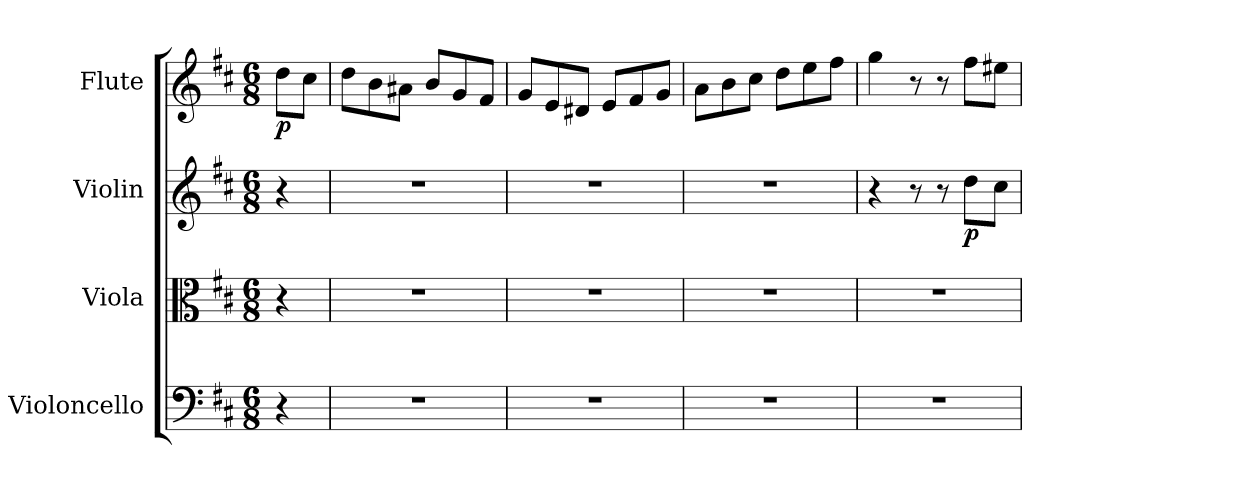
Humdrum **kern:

**kern	**kern	**kern	**dynam	**kern	**dynam
*part4	*part3	*part2	*part2	*part1	*part1
*staff4	*staff3	*staff2	*staff2	*staff1	*staff1
*I"Violoncello	*I"Viola	*I"Violin	*	*I"Flute	*
*I'Vc	*I'Vla	*I'Vln	*	*I'Fl	*
*clefF4	*clefC3	*clefG2	*	*clefG2	*
*k[f#c#]	*k[f#c#]	*k[f#c#]	*	*k[f#c#]	*
*D:	*D:	*D:	*	*D:	*
*M6/8	*M6/8	*M6/8	*	*M6/8	*
*MM204	*MM204	*MM204	*	*MM204	*
=	=	=	=	=	=
4r	4r	4r	.	8dd\L	p
.	.	.	.	8cc#\J	.
=2	=2	=2	=2	=2	=2
2.r	2.r	2.r	.	8dd\L	.
.	.	.	.	8b\	.
.	.	.	.	8a#X\J	.
.	.	.	.	8b/L	.
.	.	.	.	8g/	.
.	.	.	.	8f#/J	.
=3	=3	=3	=3	=3	=3
2.r	2.r	2.r	.	8g/L	.
.	.	.	.	8e/	.
.	.	.	.	8d#X/J	.
.	.	.	.	8e/L	.
.	.	.	.	8f#/	.
.	.	.	.	8g/J	.
=4	=4	=4	=4	=4	=4
2.r	2.r	2.r	.	8a\L	.
.	.	.	.	8b\	.
.	.	.	.	8cc#\J	.
.	.	.	.	8dd\L	.
.	.	.	.	8ee\	.
.	.	.	.	8ff#\J	.
=5	=5	=5	=5	=5	=5
2.r	2.r	4r	.	4gg	.
.	.	8r	.	8r	.
.	.	8r	.	8r	.
.	.	8dd\L	p	8ff#\L	.
.	.	8cc#\J	.	8ee#X\J	.
=	=	=	=	=	=
*-	*-	*-	*-	*-	*-
